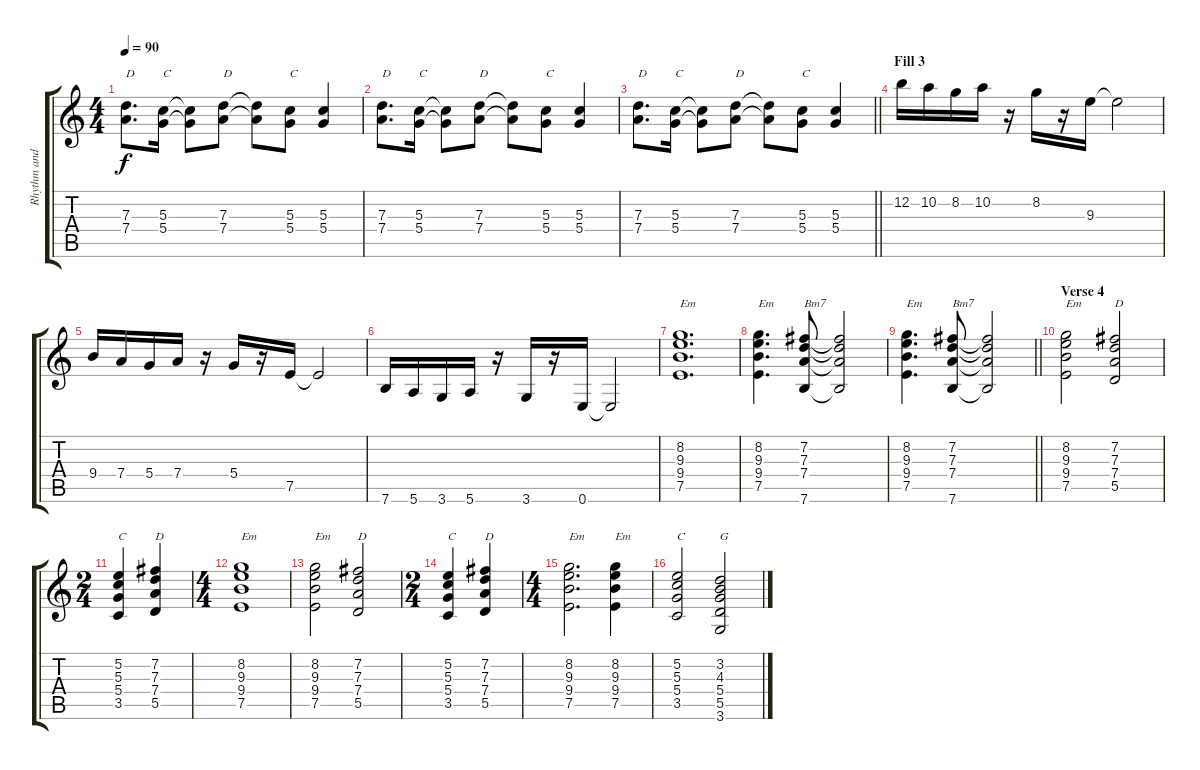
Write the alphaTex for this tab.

\track ("Rhythm and Lead Guitar - Buck" "Rhythm and") {instrument overdrivenguitar}
\staff {score tabs}
\tuning (E4 B3 G3 D3 A2 E2) {hide}
\ts (4 4)
\tempo 90
\clef g2
\ks c
(7.3 7.4).8{d txt "D" dy f} (5.3 5.4).16{txt "C"} (5.3{t} 5.4{t}).8 (7.3 7.4).8{txt "D"} (7.3{t} 7.4{t}).8 (5.3 5.4).8{txt "C"} (5.3 5.4).4 |
(7.3 7.4).8{d txt "D"} (5.3 5.4).16{txt "C"} (5.3{t} 5.4{t}).8 (7.3 7.4).8{txt "D"} (7.3{t} 7.4{t}).8 (5.3 5.4).8{txt "C"} (5.3 5.4).4 |
\barLineRight lightlight
(7.3 7.4).8{d txt "D"} (5.3 5.4).16{txt "C"} (5.3{t} 5.4{t}).8 (7.3 7.4).8{txt "D"} (7.3{t} 7.4{t}).8 (5.3 5.4).8{txt "C"} (5.3 5.4).4 |
\section ("" "Fill 3")
12.2.16 10.2.16 8.2.16 10.2.16 r.16 8.2.16 r.16 9.3.16 9.3{t}.2 |
9.4.16 7.4.16 5.4.16 7.4.16 r.16 5.4.16 r.16 7.5.16 7.5{t}.2 |
7.6.16 5.6.16 3.6.16 5.6.16 r.16 3.6.16 r.16 0.6.16 0.6{t}.2 |
(8.2 9.3 9.4 7.5).1{d txt "Em"} |
(8.2 9.3 9.4 7.5).4{d txt "Em"} (7.2 7.3 7.4 7.6).8{txt "Bm7"} (7.2{t} 7.3{t} 7.4{t} 7.6{t}).2 |
\barLineRight lightlight
(8.2 9.3 9.4 7.5).4{d txt "Em"} (7.2 7.3 7.4 7.6).8{txt "Bm7"} (7.2{t} 7.3{t} 7.4{t} 7.6{t}).2 |
\section ("" "Verse 4")
(8.2 9.3 9.4 7.5).2{txt "Em"} (7.2 7.3 7.4 5.5).2{txt "D"} |
\ts (2 4)
(5.2 5.3 5.4 3.5).4{txt "C"} (7.2 7.3 7.4 5.5).4{txt "D"} |
\ts (4 4)
(8.2 9.3 9.4 7.5).1{txt "Em"} |
(8.2 9.3 9.4 7.5).2{txt "Em"} (7.2 7.3 7.4 5.5).2{txt "D"} |
\ts (2 4)
(5.2 5.3 5.4 3.5).4{txt "C"} (7.2 7.3 7.4 5.5).4{txt "D"} |
\ts (4 4)
(8.2 9.3 9.4 7.5).2{d txt "Em"} (8.2 9.3 9.4 7.5).4{txt "Em"} |
(5.2 5.3 5.4 3.5).2{txt "C"} (3.2 4.3 5.4 5.5 3.6).2{txt "G"}
